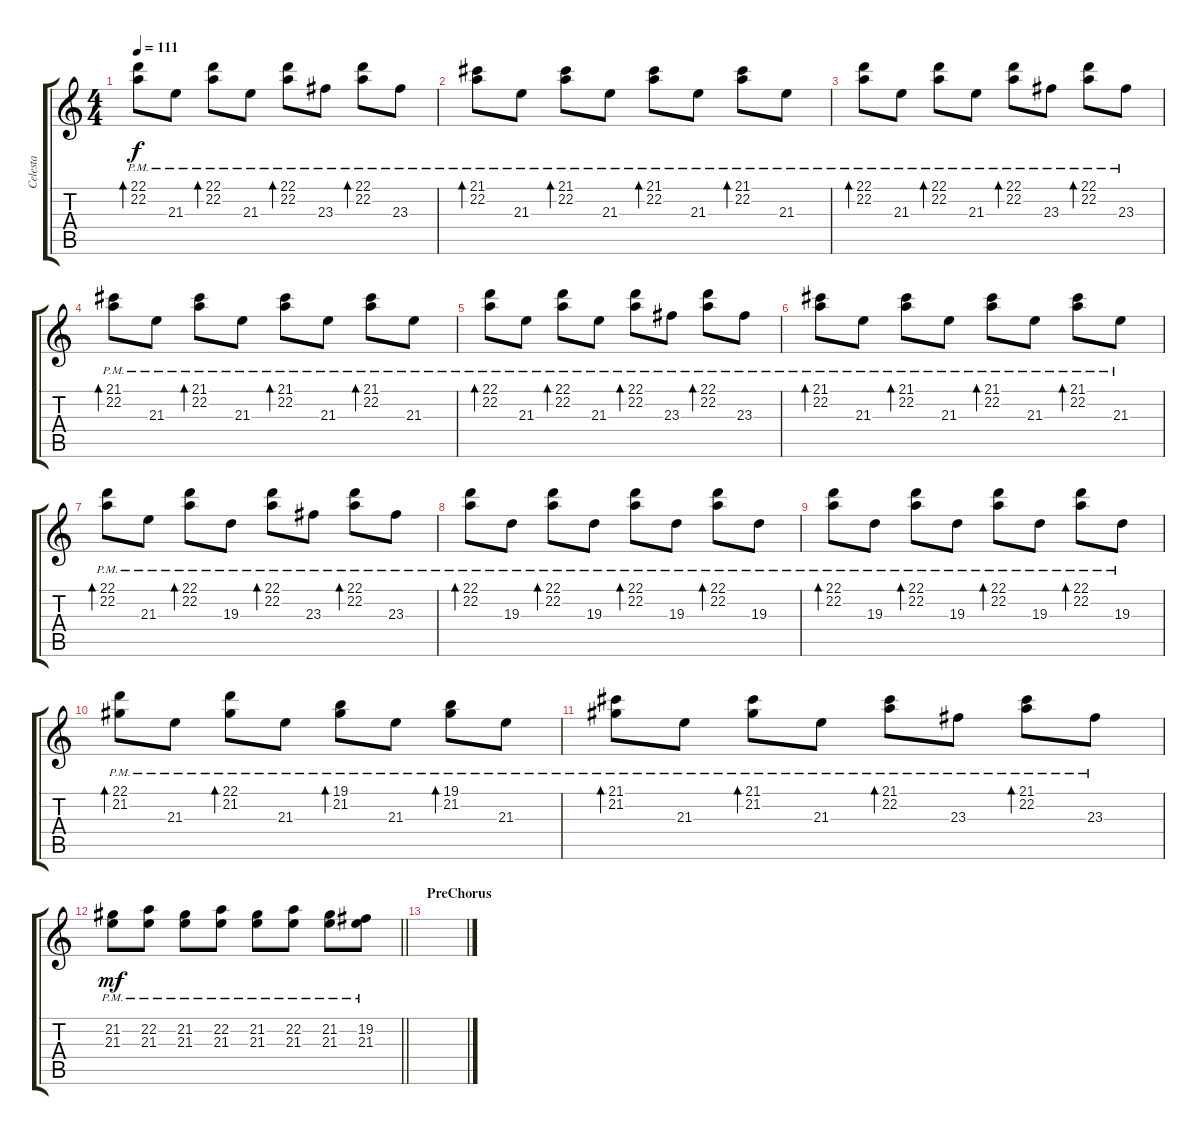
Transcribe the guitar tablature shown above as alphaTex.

\track ("Celesta" "Celesta") {instrument celesta}
\staff {score tabs}
\tuning (E4 B3 G3 D3 A2 E2) {hide}
\ts (4 4)
\tempo 111
\clef g2
\ks c
(22.1{pm} 22.2{pm}).8{bd 30 dy f} 21.3{pm}.8 (22.1{pm} 22.2{pm}).8{bd 30} 21.3{pm}.8 (22.1{pm} 22.2{pm}).8{bd 30} 23.3{pm}.8 (22.1{pm} 22.2{pm}).8{bd 30} 23.3{pm}.8 |
(21.1{pm} 22.2{pm}).8{bd 30} 21.3{pm}.8 (21.1{pm} 22.2{pm}).8{bd 30} 21.3{pm}.8 (21.1{pm} 22.2{pm}).8{bd 30} 21.3{pm}.8 (21.1{pm} 22.2{pm}).8{bd 30} 21.3{pm}.8 |
(22.1{pm} 22.2{pm}).8{bd 30} 21.3{pm}.8 (22.1{pm} 22.2{pm}).8{bd 30} 21.3{pm}.8 (22.1{pm} 22.2{pm}).8{bd 30} 23.3{pm}.8 (22.1{pm} 22.2{pm}).8{bd 30} 23.3{pm}.8 |
(21.1{pm} 22.2{pm}).8{bd 30} 21.3{pm}.8 (21.1{pm} 22.2{pm}).8{bd 30} 21.3{pm}.8 (21.1{pm} 22.2{pm}).8{bd 30} 21.3{pm}.8 (21.1{pm} 22.2{pm}).8{bd 30} 21.3{pm}.8 |
(22.1{pm} 22.2{pm}).8{bd 30} 21.3{pm}.8 (22.1{pm} 22.2{pm}).8{bd 30} 21.3{pm}.8 (22.1{pm} 22.2{pm}).8{bd 30} 23.3{pm}.8 (22.1{pm} 22.2{pm}).8{bd 30} 23.3{pm}.8 |
(21.1{pm} 22.2{pm}).8{bd 30} 21.3{pm}.8 (21.1{pm} 22.2{pm}).8{bd 30} 21.3{pm}.8 (21.1{pm} 22.2{pm}).8{bd 30} 21.3{pm}.8 (21.1{pm} 22.2{pm}).8{bd 30} 21.3{pm}.8 |
(22.1{pm} 22.2{pm}).8{bd 30} 21.3{pm}.8 (22.1{pm} 22.2{pm}).8{bd 30} 19.3{pm}.8 (22.1{pm} 22.2{pm}).8{bd 30} 23.3{pm}.8 (22.1{pm} 22.2{pm}).8{bd 30} 23.3{pm}.8 |
(22.1{pm} 22.2{pm}).8{bd 30} 19.3{pm}.8 (22.1{pm} 22.2{pm}).8{bd 30} 19.3{pm}.8 (22.1{pm} 22.2{pm}).8{bd 30} 19.3{pm}.8 (22.1{pm} 22.2{pm}).8{bd 30} 19.3{pm}.8 |
(22.1{pm} 22.2{pm}).8{bd 30} 19.3{pm}.8 (22.1{pm} 22.2{pm}).8{bd 30} 19.3{pm}.8 (22.1{pm} 22.2{pm}).8{bd 30} 19.3{pm}.8 (22.1{pm} 22.2{pm}).8{bd 30} 19.3{pm}.8 |
(22.1{pm} 21.2{pm}).8{bd 30} 21.3{pm}.8 (22.1{pm} 21.2{pm}).8{bd 30} 21.3{pm}.8 (19.1{pm} 21.2{pm}).8{bd 30} 21.3{pm}.8 (19.1{pm} 21.2{pm}).8{bd 30} 21.3{pm}.8 |
(21.1{pm} 21.2{pm}).8{bd 30} 21.3{pm}.8 (21.1{pm} 21.2{pm}).8{bd 30} 21.3{pm}.8 (21.1{pm} 22.2{pm}).8{bd 30} 23.3{pm}.8 (21.1{pm} 22.2{pm}).8{bd 30} 23.3{pm}.8 |
\barLineRight lightlight
(21.2{pm} 21.3{pm}).8{dy mf} (22.2{pm} 21.3{pm}).8 (21.2{pm} 21.3{pm}).8 (22.2{pm} 21.3{pm}).8 (21.2{pm} 21.3{pm}).8 (22.2{pm} 21.3{pm}).8 (21.2{pm} 21.3{pm}).8 (19.2{pm} 21.3{pm}).8 |
\section ("" "PreChorus")
